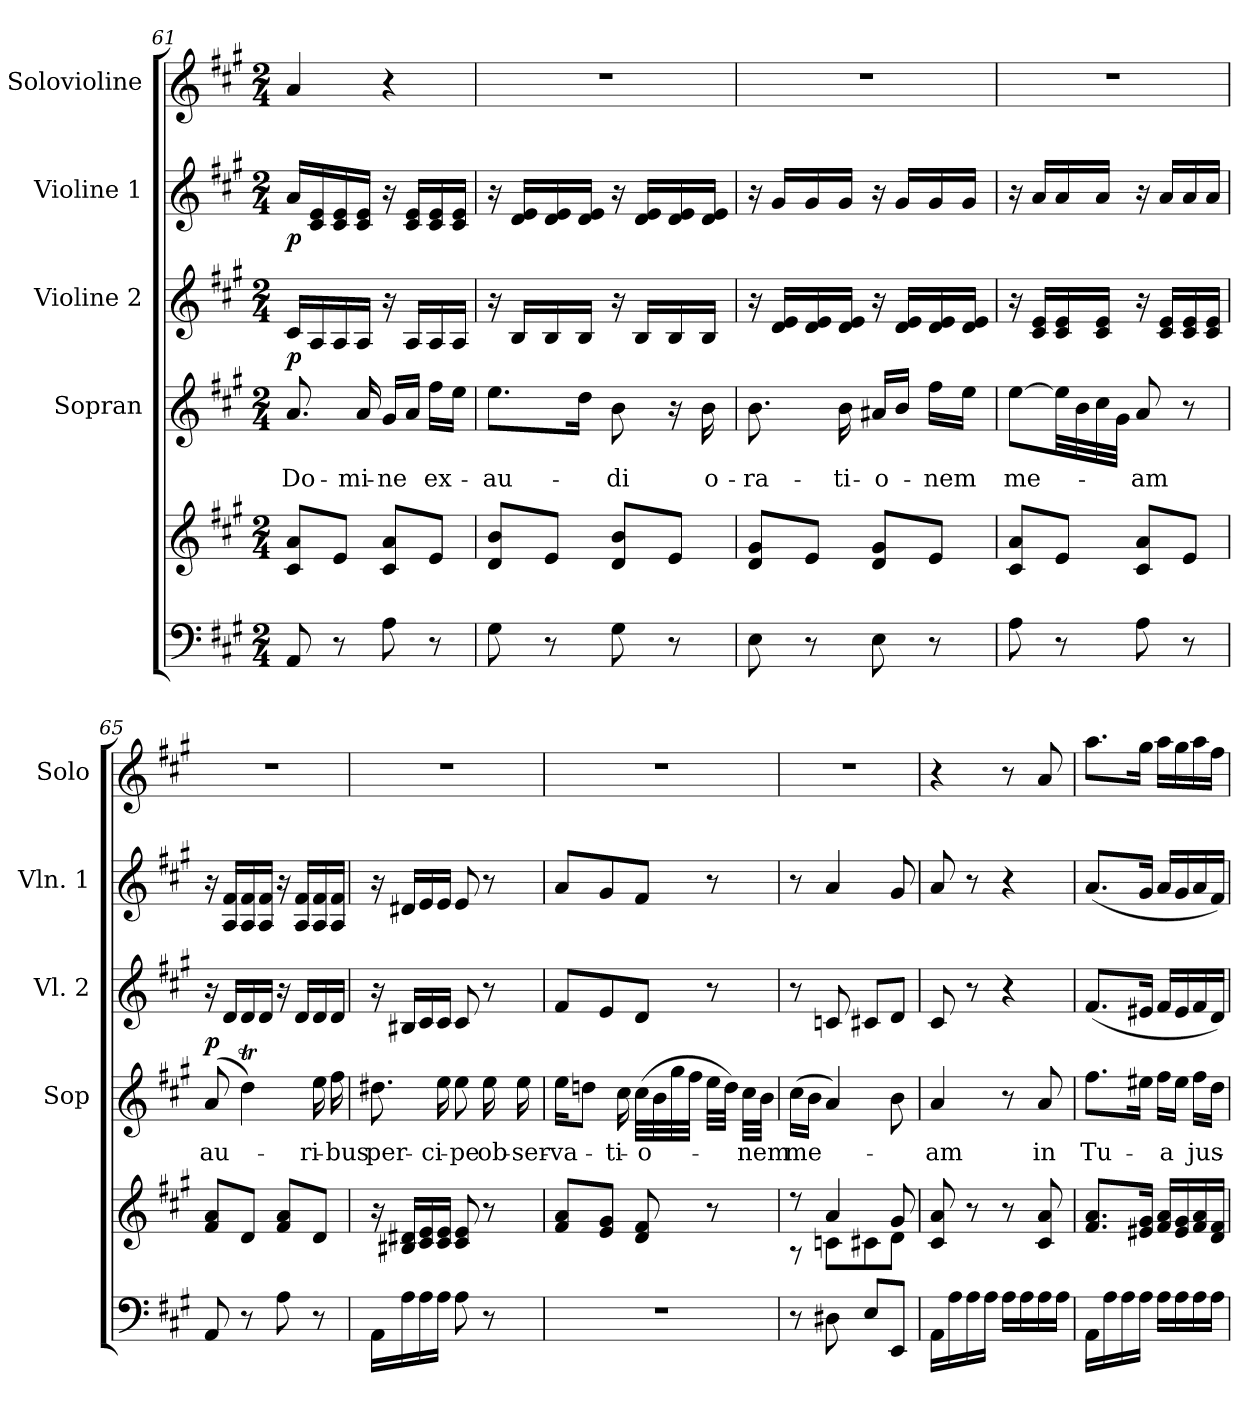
**kern	**kern	**kern	**text	**dynam	**kern	**dynam	**kern	**dynam	**kern
*part5	*part5	*part4	*part4	*part4	*part3	*part3	*part2	*part2	*part1
*staff6	*staff5	*staff4	*staff4	*staff4	*staff3	*staff3	*staff2	*staff2	*staff1
*	*	*I"Sopran	*	*	*I"Violine 2	*	*I"Violine 1	*	*I"Solovioline
*	*	*I'Sop	*	*	*I'Vl. 2	*	*I'Vln. 1	*	*I'Solo
*clefF4	*clefG2	*clefG2	*	*	*clefG2	*	*clefG2	*	*clefG2
*k[f#c#g#]	*k[f#c#g#]	*k[f#c#g#]	*	*	*k[f#c#g#]	*	*k[f#c#g#]	*	*k[f#c#g#]
*A:	*A:	*A:	*	*	*A:	*	*A:	*	*A:
*M2/4	*M2/4	*M2/4	*	*	*M2/4	*	*M2/4	*	*M2/4
=61	=61	=61	=61	=61	=61	=61	=61	=61	=61
!	!	!	!LO:LY:b	!	!	!LO:DY:b	!	!LO:DY:b	!
8AA/	8c#/ 8a/L	8.a/	Do-	.	16c#/LL	p	16a/LL	p	4a/
.	.	.	.	.	16A/	.	16c#/ 16e/	.	.
8r	8e/J	.	.	.	16A/	.	16c#/ 16e/	.	.
!	!	!	!LO:LY:b	!	!	!	!	!	!
.	.	16a/	-mi-	.	16A/JJ	.	16c#/ 16e/JJ	.	.
!	!	!	!LO:LY:b	!	!	!	!	!	!
8A\	8c#/ 8a/L	16g#/LL	-ne	.	16r	.	16r	.	4r
.	.	16a/JJ	.	.	16A/LL	.	16c#/ 16e/LL	.	.
!	!	!	!LO:LY:b	!	!	!	!	!	!
8r	8e/J	16ff#\LL	ex-	.	16A/	.	16c#/ 16e/	.	.
.	.	16ee\JJ	.	.	16A/JJ	.	16c#/ 16e/JJ	.	.
=62	=62	=62	=62	=62	=62	=62	=62	=62	=62
!	!	!	!LO:LY:b	!	!	!	!	!	!
8G#\	8d/ 8b/L	8.ee\L	-au-	.	16r	.	16r	.	2r
.	.	.	.	.	16B/LL	.	16d/ 16e/LL	.	.
8r	8e/J	.	.	.	16B/	.	16d/ 16e/	.	.
.	.	16dd\Jk	.	.	16B/JJ	.	16d/ 16e/JJ	.	.
!	!	!	!LO:LY:b	!	!	!	!	!	!
8G#\	8d/ 8b/L	8b\	-di	.	16r	.	16r	.	.
.	.	.	.	.	16B/LL	.	16d/ 16e/LL	.	.
8r	8e/J	16r	.	.	16B/	.	16d/ 16e/	.	.
!	!	!	!LO:LY:b	!	!	!	!	!	!
.	.	16b\	o-	.	16B/JJ	.	16d/ 16e/JJ	.	.
=63	=63	=63	=63	=63	=63	=63	=63	=63	=63
!	!	!	!LO:LY:b	!	!	!	!	!	!
8E\	8d/ 8g#/L	8.b\	-ra-	.	16r	.	16r	.	2r
.	.	.	.	.	16d/ 16e/LL	.	16g#/LL	.	.
8r	8e/J	.	.	.	16d/ 16e/	.	16g#/	.	.
!	!	!	!LO:LY:b	!	!	!	!	!	!
.	.	16b\	-ti-	.	16d/ 16e/JJ	.	16g#/JJ	.	.
!	!	!	!LO:LY:b	!	!	!	!	!	!
8E\	8d/ 8g#/L	16a#X/LL	-o-	.	16r	.	16r	.	.
.	.	16b/JJ	.	.	16d/ 16e/LL	.	16g#/LL	.	.
!	!	!	!LO:LY:b	!	!	!	!	!	!
8r	8e/J	16ff#\LL	-nem	.	16d/ 16e/	.	16g#/	.	.
.	.	16ee\JJ	.	.	16d/ 16e/JJ	.	16g#/JJ	.	.
!!LO:PB:g=z
=64	=64	=64	=64	=64	=64	=64	=64	=64	=64
!	!	!	!LO:LY:b	!	!	!	!	!	!
8A\	8c#/ 8a/L	[8ee\L	me-	.	16r	.	16r	.	2r
.	.	.	.	.	16c#/ 16e/LL	.	16a/LL	.	.
8r	8e/J	32ee\LL]	.	.	16c#/ 16e/	.	16a/	.	.
.	.	32b\	.	.	.	.	.	.	.
.	.	32cc#\	.	.	16c#/ 16e/JJ	.	16a/JJ	.	.
.	.	32g#\JJJ	.	.	.	.	.	.	.
!	!	!	!LO:LY:b	!	!	!	!	!	!
8A\	8c#/ 8a/L	8a/	-am	.	16r	.	16r	.	.
.	.	.	.	.	16c#/ 16e/LL	.	16a/LL	.	.
8r	8e/J	8r	.	.	16c#/ 16e/	.	16a/	.	.
.	.	.	.	.	16c#/ 16e/JJ	.	16a/JJ	.	.
=65	=65	=65	=65	=65	=65	=65	=65	=65	=65
!	!	!	!LO:LY:b	!LO:DY:a	!	!	!	!	!
8AA/	8f#/ 8a/L	(8a/	au-	p	16r	.	16r	.	2r
.	.	.	.	.	16d/LL	.	16A/ 16f#/LL	.	.
8r	8d/J	4ddT\)	.	.	16d/	.	16A/ 16f#/	.	.
.	.	.	.	.	16d/JJ	.	16A/ 16f#/JJ	.	.
8A\	8f#/ 8a/L	.	.	.	16r	.	16r	.	.
.	.	.	.	.	16d/LL	.	16A/ 16f#/LL	.	.
!	!	!	!LO:LY:b	!	!	!	!	!	!
8r	8d/J	16ee\	-ri-	.	16d/	.	16A/ 16f#/	.	.
!	!	!	!LO:LY:b	!	!	!	!	!	!
.	.	16ff#\	-bus	.	16d/JJ	.	16A/ 16f#/JJ	.	.
=66	=66	=66	=66	=66	=66	=66	=66	=66	=66
!	!	!	!LO:LY:b	!	!	!	!	!	!
16AA\LL	16r	8.dd#X\	per-	.	16r	.	16r	.	2r
16A\	16B#X/ 16d#X/LL	.	.	.	16B#X/LL	.	16d#X/LL	.	.
16A\	16c#/ 16e/	.	.	.	16c#/	.	16e/	.	.
!	!	!	!LO:LY:b	!	!	!	!	!	!
16A\JJ	16c#/ 16e/JJ	16ee\	-ci-	.	16c#/JJ	.	16e/JJ	.	.
!	!	!	!LO:LY:b	!	!	!	!	!	!
8A\	8c#/ 8e/	8ee\	-pe	.	8c#/	.	8e/	.	.
!	!	!	!LO:LY:b	!	!	!	!	!	!
8r	8r	16ee\	ob-	.	8r	.	8r	.	.
!	!	!	!LO:LY:b	!	!	!	!	!	!
.	.	16ee\	-ser-	.	.	.	.	.	.
=67	=67	=67	=67	=67	=67	=67	=67	=67	=67
!	!	!	!LO:LY:b	!	!	!	!	!	!
2r	8f#/ 8a/L	16ee\KL	-va-	.	8f#/L	.	8a/L	.	2r
.	.	8ddn\J	.	.	.	.	.	.	.
.	8e/ 8g#/J	.	.	.	8e/	.	8g#/	.	.
!	!	!	!LO:LY:b	!	!	!	!	!	!
.	.	16cc#\	-ti-	.	.	.	.	.	.
!	!	!	!LO:LY:b	!	!	!	!	!	!
.	8d/ 8f#/	(>32cc#\LLL	-o-	.	8d/J	.	8f#/J	.	.
.	.	32b\	.	.	.	.	.	.	.
.	.	32gg#\	.	.	.	.	.	.	.
.	.	32ff#\JJJ	.	.	.	.	.	.	.
.	8r	32ee\LLL	.	.	8r	.	8r	.	.
.	.	32dd\JJJ)	.	.	.	.	.	.	.
!	!	!	!LO:LY:b	!	!	!	!	!	!
.	.	32cc#\LLL	-nem	.	.	.	.	.	.
.	.	32b\JJJ	.	.	.	.	.	.	.
!!LO:LB:g=z
=68	=68	=68	=68	=68	=68	=68	=68	=68	=68
*	*^	*	*	*	*	*	*	*	*
!	!	!	!	!LO:LY:b	!	!	!	!	!	!
8r	8r	8r	(>16cc#\LL	me-	.	8r	.	8r	.	2r
.	.	.	16b\JJ	.	.	.	.	.	.	.
8D#X\	4a/	8cn\L	4a/)	.	.	8cn/	.	4a/	.	.
8E/L	.	8c#X\	.	.	.	8c#X/L	.	.	.	.
8EE/J	8g#/	8d\J	8b\	.	.	8d/J	.	8g#/	.	.
=69	=69	=69	=69	=69	=69	=69	=69	=69	=69	=69
!	!	!	!	!LO:LY:b	!	!	!	!	!	!
*	*v	*v	*	*	*	*	*	*	*	*
16AA\LL	8c#/ 8a/	4a/	-am	.	8c#/	.	8a/	.	4r
16A\	.	.	.	.	.	.	.	.	.
16A\	8r	.	.	.	8r	.	8r	.	.
16A\JJ	.	.	.	.	.	.	.	.	.
16A\LL	8r	8r	.	.	4r	.	4r	.	8r
16A\	.	.	.	.	.	.	.	.	.
!	!	!	!LO:LY:b	!	!	!	!	!	!
16A\	8c#/ 8a/	8a/	in	.	.	.	.	.	8a/
16A\JJ	.	.	.	.	.	.	.	.	.
=70	=70	=70	=70	=70	=70	=70	=70	=70	=70
!	!	!	!LO:LY:b	!	!	!	!	!	!
16AA\LL	8.f#/ 8.a/L	8.ff#\L	Tu-	.	(<8.f#/L	.	(<8.a/L	.	8.aa\L
16A\	.	.	.	.	.	.	.	.	.
16A\	.	.	.	.	.	.	.	.	.
16A\JJ	16e#X/ 16g#/Jk	16ee#X\Jk	.	.	16e#X/Jk	.	16g#/Jk	.	16gg#\Jk
!	!	!	!LO:LY:b	!	!	!	!	!	!
16A\LL	16f#/ 16a/LL	16ff#\LL	-a	.	16f#/LL	.	16a/LL	.	16aa\LL
16A\	16e#/ 16g#/	16ee#\JJ	.	.	16e#/	.	16g#/	.	16gg#\
!	!	!	!LO:LY:b	!	!	!	!	!	!
16A\	16f#/ 16a/	16ff#\LL	jus-	.	16f#/	.	16a/	.	16aa\
16A\JJ	16d/ 16f#/JJ	16dd\JJ	.	.	16d/JJ)	.	16f#/JJ)	.	16ff#\JJ
=	=	=	=	=	=	=	=	=	=
*-	*-	*-	*-	*-	*-	*-	*-	*-	*-
